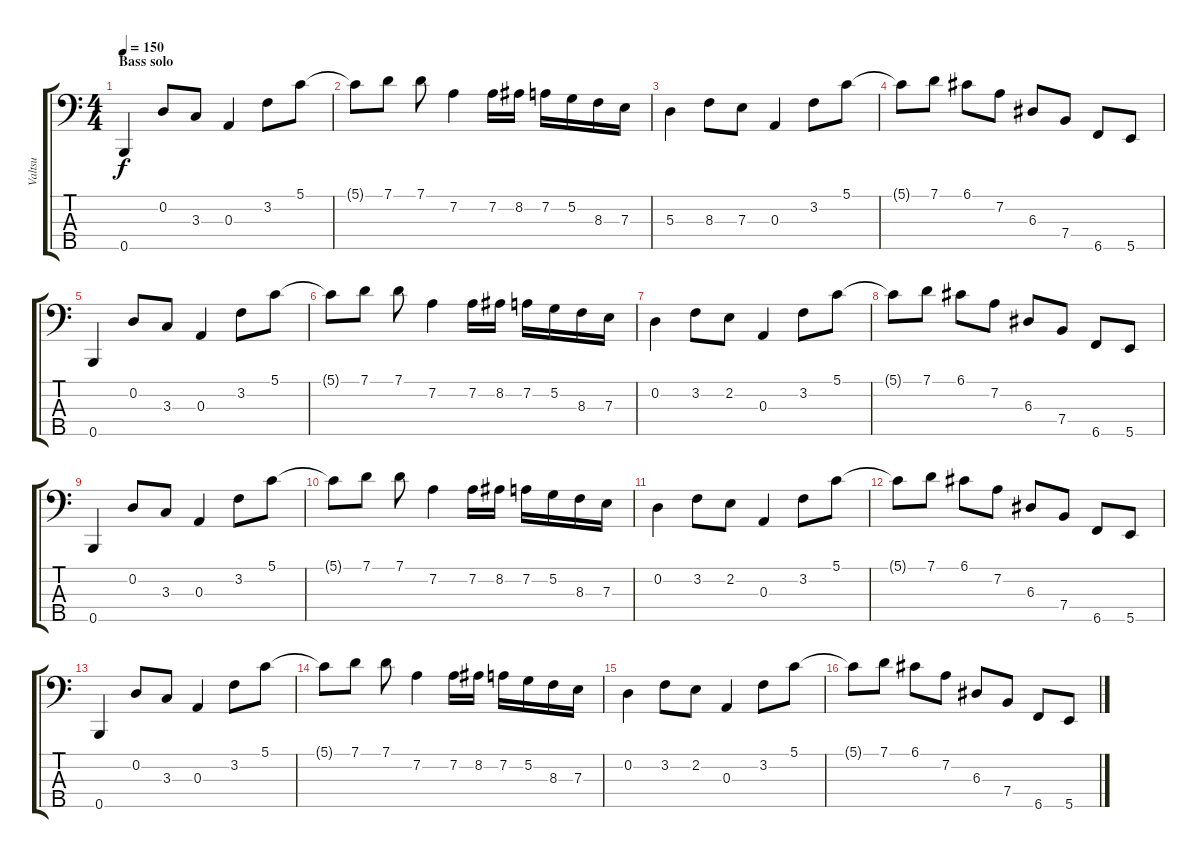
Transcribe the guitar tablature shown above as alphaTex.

\track ("Valtsu" "Valtsu") {instrument slapbass2}
\staff {score tabs}
\tuning (G2 D2 A1 E1 B0) {hide}
\ts (4 4)
\section ("" "Bass solo")
\tempo 150
\clef f4
\ks c
0.5.4{dy f} 0.2.8 3.3.8 0.3.4 3.2.8 5.1.8 |
5.1{t}.8 7.1.8 7.1.8 7.2.4 7.2.16 8.2.16 7.2.16 5.2.16 8.3.16 7.3.16 |
5.3.4 8.3.8 7.3.8 0.3.4 3.2.8 5.1.8 |
5.1{t}.8 7.1.8 6.1.8 7.2.8 6.3.8 7.4.8 6.5.8 5.5.8 |
0.5.4 0.2.8 3.3.8 0.3.4 3.2.8 5.1.8 |
5.1{t}.8 7.1.8 7.1.8 7.2.4 7.2.16 8.2.16 7.2.16 5.2.16 8.3.16 7.3.16 |
0.2.4 3.2.8 2.2.8 0.3.4 3.2.8 5.1.8 |
5.1{t}.8 7.1.8 6.1.8 7.2.8 6.3.8 7.4.8 6.5.8 5.5.8 |
0.5.4 0.2.8 3.3.8 0.3.4 3.2.8 5.1.8 |
5.1{t}.8 7.1.8 7.1.8 7.2.4 7.2.16 8.2.16 7.2.16 5.2.16 8.3.16 7.3.16 |
0.2.4 3.2.8 2.2.8 0.3.4 3.2.8 5.1.8 |
5.1{t}.8 7.1.8 6.1.8 7.2.8 6.3.8 7.4.8 6.5.8 5.5.8 |
0.5.4 0.2.8 3.3.8 0.3.4 3.2.8 5.1.8 |
5.1{t}.8 7.1.8 7.1.8 7.2.4 7.2.16 8.2.16 7.2.16 5.2.16 8.3.16 7.3.16 |
0.2.4 3.2.8 2.2.8 0.3.4 3.2.8 5.1.8 |
5.1{t}.8 7.1.8 6.1.8 7.2.8 6.3.8 7.4.8 6.5.8 5.5.8
